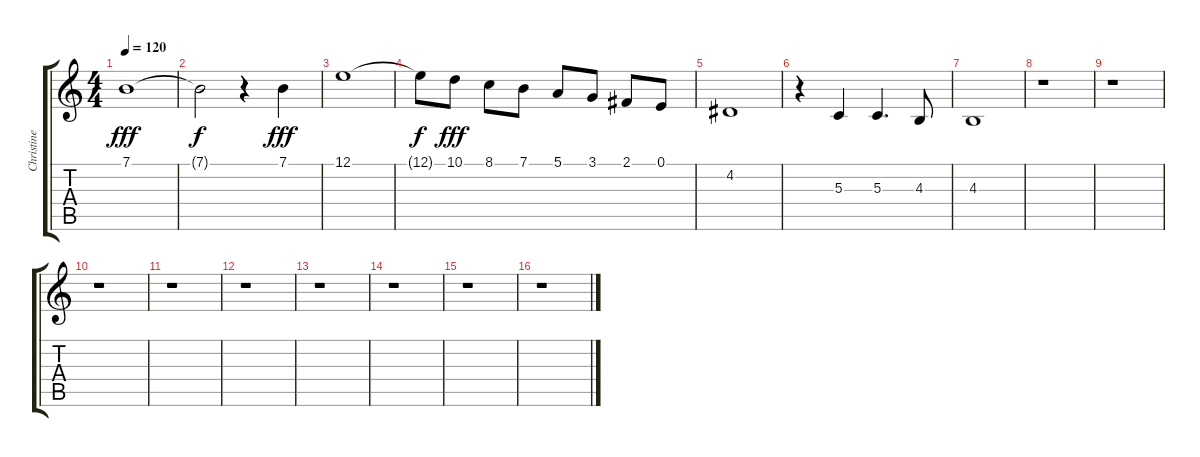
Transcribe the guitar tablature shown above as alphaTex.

\track ("Christine" "Christine") {instrument pad1newage}
\staff {score tabs}
\tuning (E4 B3 G3 D3 A2 E2) {hide}
\ts (4 4)
\tempo 120
\clef g2
\ks c
7.1.1{dy fff} |
7.1{t}.2{dy f} r.4 7.1.4{dy fff} |
12.1.1 |
12.1{t}.8{dy f} 10.1.8{dy fff} 8.1.8 7.1.8 5.1.8 3.1.8 2.1.8 0.1.8 |
4.2.1 |
r.4 5.3.4 5.3.4{d} 4.3.8 |
4.3.1 |
r.1 |
r.1 |
r.1 |
r.1 |
r.1 |
r.1 |
r.1 |
r.1 |
r.1
